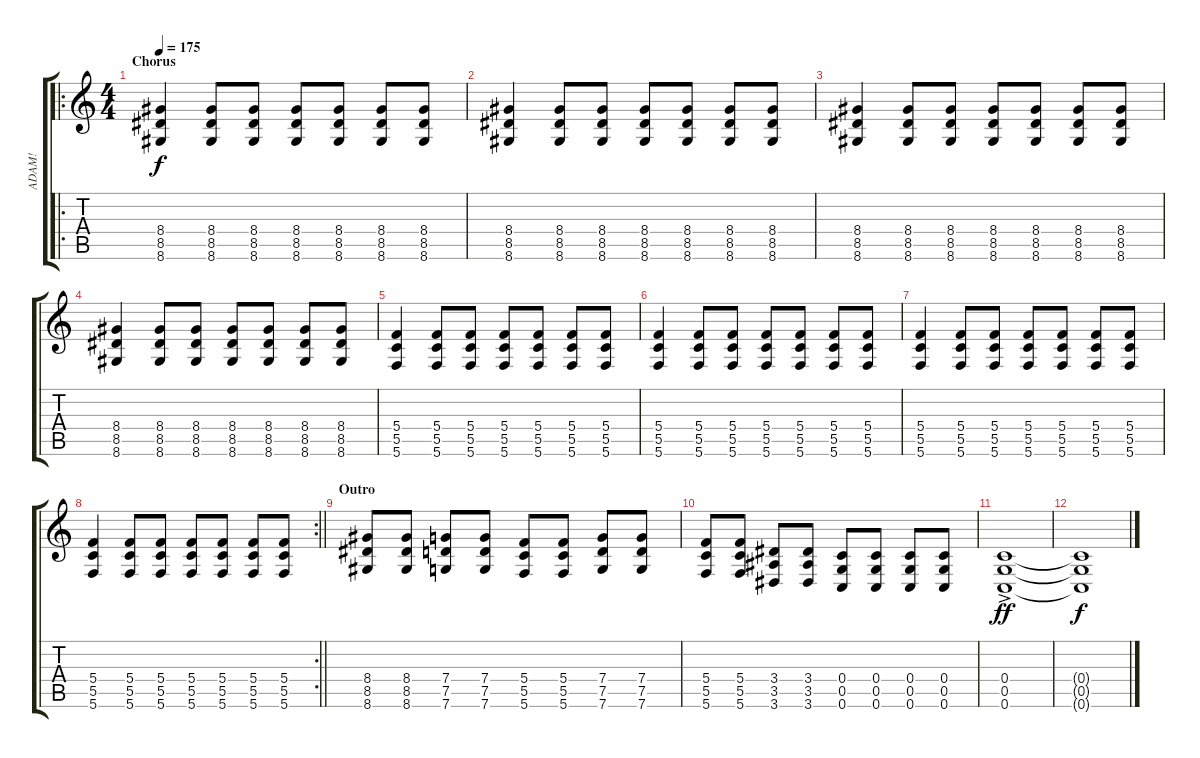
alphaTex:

\track ("ADAM!" "ADAM!") {instrument overdrivenguitar}
\staff {score tabs}
\tuning (D4 A3 F3 C3 G2 C2) {hide}
\ro
\ts (4 4)
\section ("" "Chorus")
\tempo 175
\clef g2
\ks c
(8.4 8.5 8.6).4{dy f} (8.4 8.5 8.6).8 (8.4 8.5 8.6).8 (8.4 8.5 8.6).8 (8.4 8.5 8.6).8 (8.4 8.5 8.6).8 (8.4 8.5 8.6).8 |
(8.4 8.5 8.6).4 (8.4 8.5 8.6).8 (8.4 8.5 8.6).8 (8.4 8.5 8.6).8 (8.4 8.5 8.6).8 (8.4 8.5 8.6).8 (8.4 8.5 8.6).8 |
(8.4 8.5 8.6).4 (8.4 8.5 8.6).8 (8.4 8.5 8.6).8 (8.4 8.5 8.6).8 (8.4 8.5 8.6).8 (8.4 8.5 8.6).8 (8.4 8.5 8.6).8 |
(8.4 8.5 8.6).4 (8.4 8.5 8.6).8 (8.4 8.5 8.6).8 (8.4 8.5 8.6).8 (8.4 8.5 8.6).8 (8.4 8.5 8.6).8 (8.4 8.5 8.6).8 |
(5.4 5.5 5.6).4 (5.4 5.5 5.6).8 (5.4 5.5 5.6).8 (5.4 5.5 5.6).8 (5.4 5.5 5.6).8 (5.4 5.5 5.6).8 (5.4 5.5 5.6).8 |
(5.4 5.5 5.6).4 (5.4 5.5 5.6).8 (5.4 5.5 5.6).8 (5.4 5.5 5.6).8 (5.4 5.5 5.6).8 (5.4 5.5 5.6).8 (5.4 5.5 5.6).8 |
(5.4 5.5 5.6).4 (5.4 5.5 5.6).8 (5.4 5.5 5.6).8 (5.4 5.5 5.6).8 (5.4 5.5 5.6).8 (5.4 5.5 5.6).8 (5.4 5.5 5.6).8 |
\rc 2
\barLineRight lightlight
(5.4 5.5 5.6).4 (5.4 5.5 5.6).8 (5.4 5.5 5.6).8 (5.4 5.5 5.6).8 (5.4 5.5 5.6).8 (5.4 5.5 5.6).8 (5.4 5.5 5.6).8 |
\section ("" "Outro")
(8.4 8.5 8.6).8 (8.4 8.5 8.6).8 (7.4 7.5 7.6).8 (7.4 7.5 7.6).8 (5.4 5.5 5.6).8 (5.4 5.5 5.6).8 (7.4 7.5 7.6).8 (7.4 7.5 7.6).8 |
(5.4 5.5 5.6).8 (5.4 5.5 5.6).8 (3.4 3.5 3.6).8 (3.4 3.5 3.6).8 (0.4 0.5 0.6).8 (0.4 0.5 0.6).8 (0.4 0.5 0.6).8 (0.4 0.5 0.6).8 |
(0.4 0.5 0.6{ac}).1{dy ff} |
(0.4{t} 0.5{t} 0.6{t}).1{dy f}
